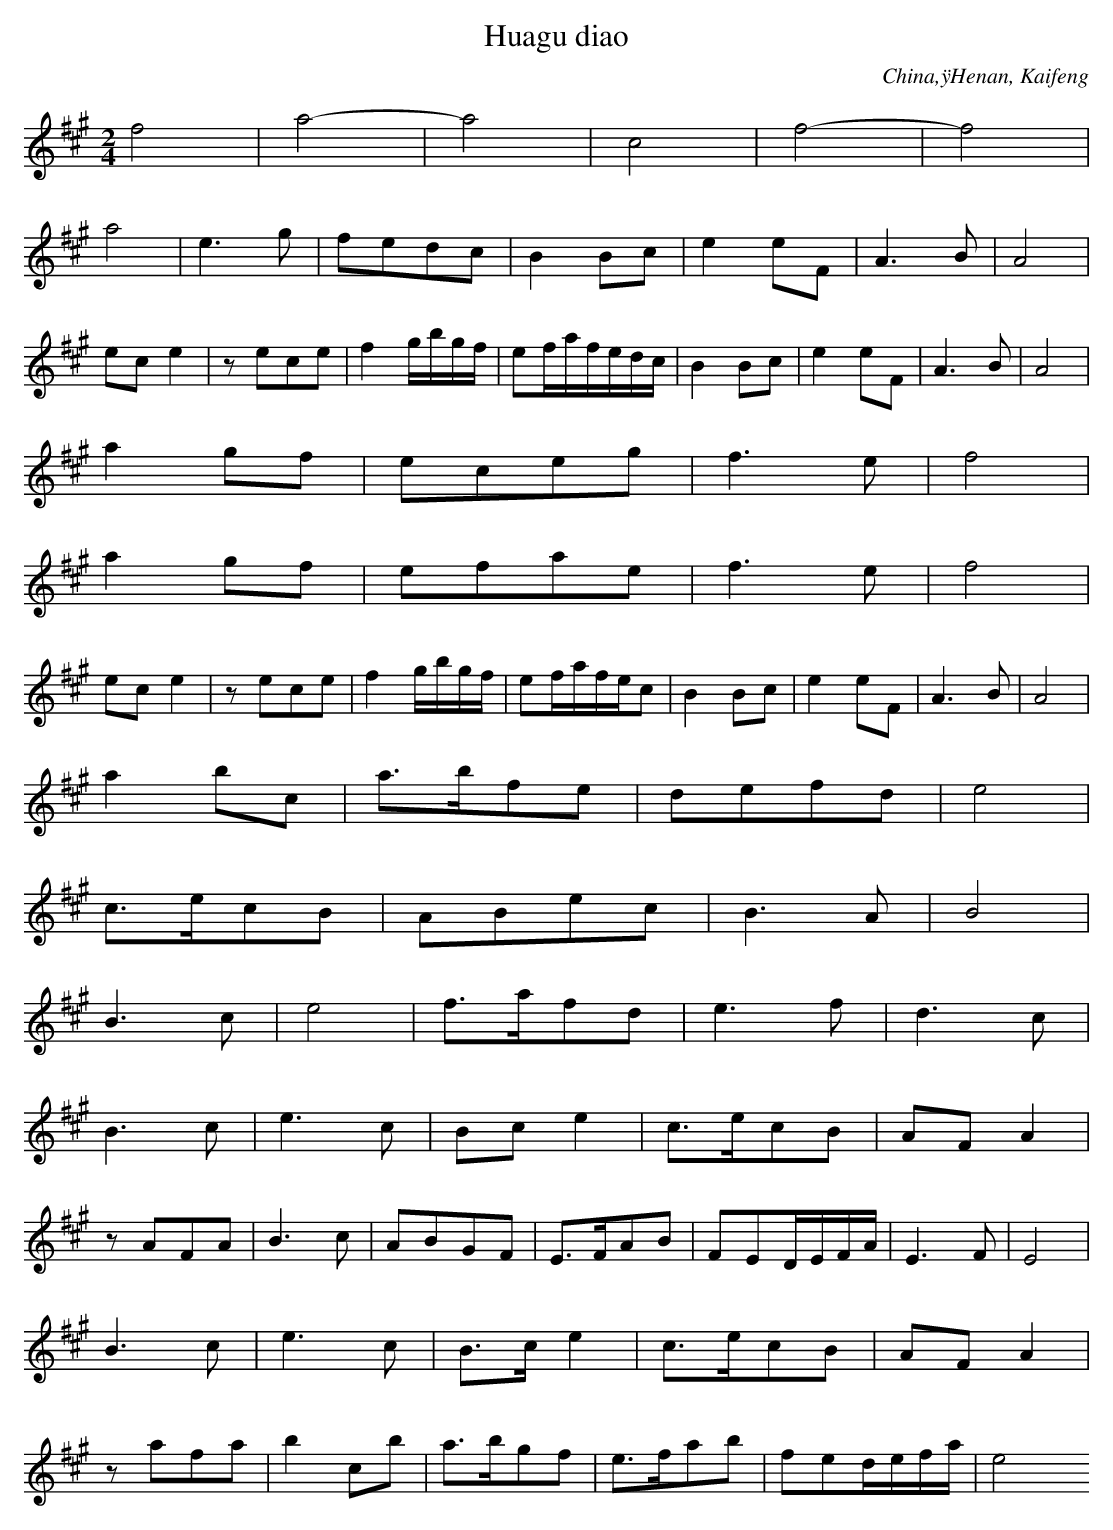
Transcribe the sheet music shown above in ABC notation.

X:1
T: Huagu diao
O: China,ÿHenan, Kaifeng
M: 2/4
L: 1/16
K: A
f8 | a8- | a8 | c8 | f8- | f8 |
a8 | e6g2 | f2e2d2c2 | B4B2c2 | e4e2F2 | A6B2 | A8 |
e2c2e4 | z2e2c2e2 | f4gbgf | e2fafedc | B4B2c2 | e4e2F2 | A6B2 | A8 |
a4g2f2 | e2c2e2g2 | f6e2 | f8 |
a4g2f2 | e2f2a2e2 | f6e2 | f8 |
e2c2e4 | z2e2c2e2 | f4gbgf | e2fafec2 | B4B2c2 | e4e2F2 | A6B2 | A8 |
a4b2c2 | a3bf2e2 | d2e2f2d2 | e8 |
c3ec2B2 | A2B2e2c2 | B6A2 | B8 |
B6c2 | e8 | f3af2d2 | e6f2 | d6c2 |
B6c2 | e6c2 | B2c2e4 | c3ec2B2 | A2F2A4 |
z2A2F2A2 | B6c2 | A2B2G2F2 | E3FA2B2 | F2E2DEFA | E6F2 | E8 |
B6c2 | e6c2 | B3ce4 | c3ec2B2 | A2F2A4 |
z2a2f2a2 | b4c2b2 | a3bg2f2 | e3fa2b2 | f2e2defa | e8
